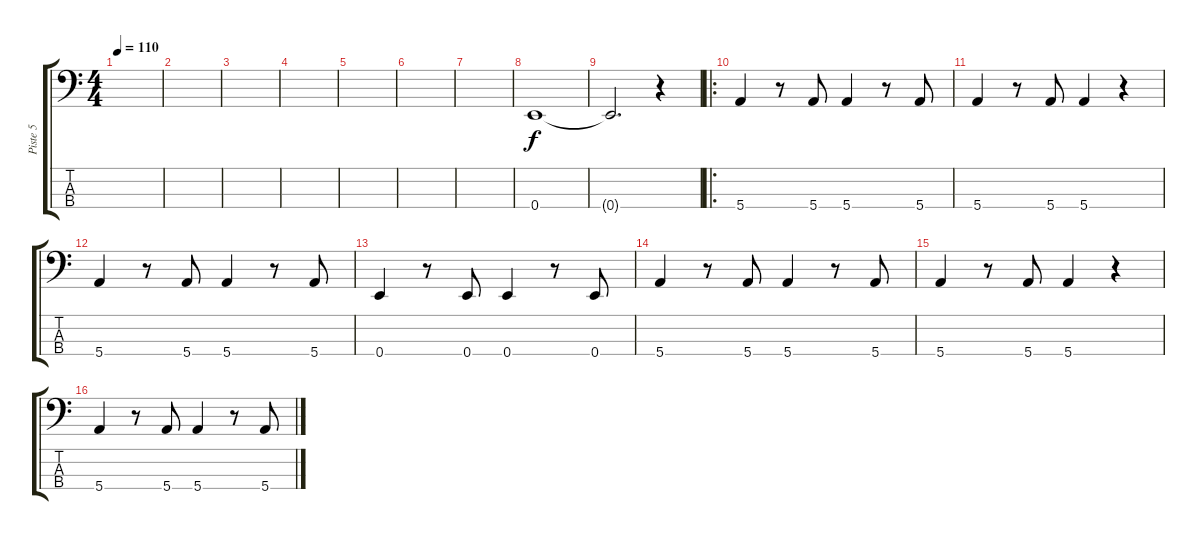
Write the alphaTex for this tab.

\track ("Piste 5" "Piste 5") {instrument electricbassfinger}
\staff {score tabs}
\tuning (G2 D2 A1 E1) {hide}
\ts (4 4)
\tempo 110
\clef f4
\ks c
|
|
|
|
|
|
|
0.4.1 |
0.4{t}.2{d} r.4 |
\ro
5.4.4 r.8 5.4.8 5.4.4 r.8 5.4.8 |
5.4.4 r.8 5.4.8 5.4.4 r.4 |
5.4.4 r.8 5.4.8 5.4.4 r.8 5.4.8 |
0.4.4 r.8 0.4.8 0.4.4 r.8 0.4.8 |
5.4.4 r.8 5.4.8 5.4.4 r.8 5.4.8 |
5.4.4 r.8 5.4.8 5.4.4 r.4 |
5.4.4 r.8 5.4.8 5.4.4 r.8 5.4.8
